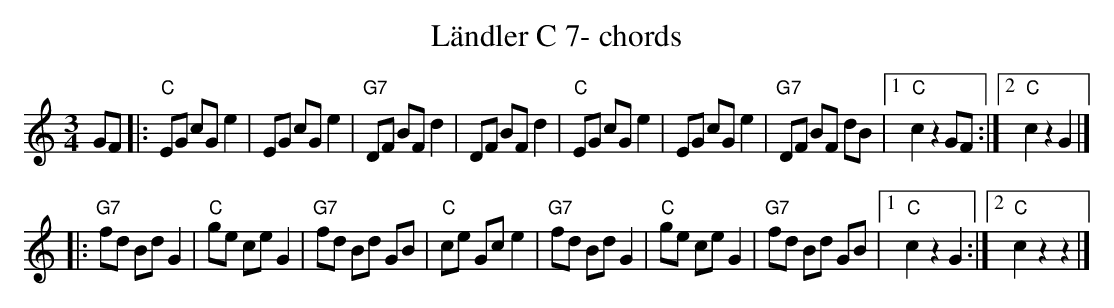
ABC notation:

X:1
T:Ländler C 7- chords
M:3/4
L:1/8
K:Cmaj%%MIDI gchordon
GF |: "C"EG cG e2 | EG cG e2 | "G7"DF BF d2 | DF BF d2 | "C"EG cG e2 | EG cG e2 |"G7"DF BF dB |1 "C"c2 z2 GF :|2 "C"c2 z2 G2 |]
|: "G7"fd Bd G2 | "C"ge ce G2 | "G7"fd Bd GB | "C"ce Gc e2 | "G7"fd Bd G2 | "C"ge ce G2 | "G7"fd Bd GB |1 "C"c2z2G2 :|2 "C"c2z2z2 |]
